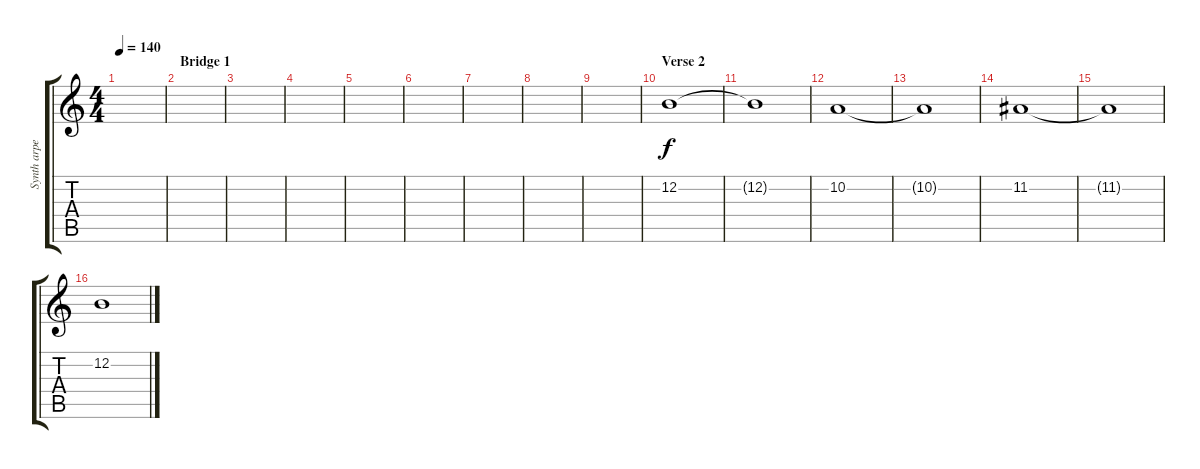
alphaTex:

\track ("Synth arpeggios" "Synth arpe") {instrument pad3polysynth}
\staff {score tabs}
\tuning (E4 B3 G3 D3 A2 E2) {hide}
\ts (4 4)
\tempo 140
\clef g2
\ks c
|
\section ("" "Bridge 1")
|
|
|
|
|
|
|
|
\section ("" "Verse 2")
12.2.1{volume 11} |
12.2{t}.1 |
10.2.1{volume 0} |
10.2{t}.1 |
11.2.1{volume 11} |
11.2{t}.1 |
12.2.1{volume 0}
